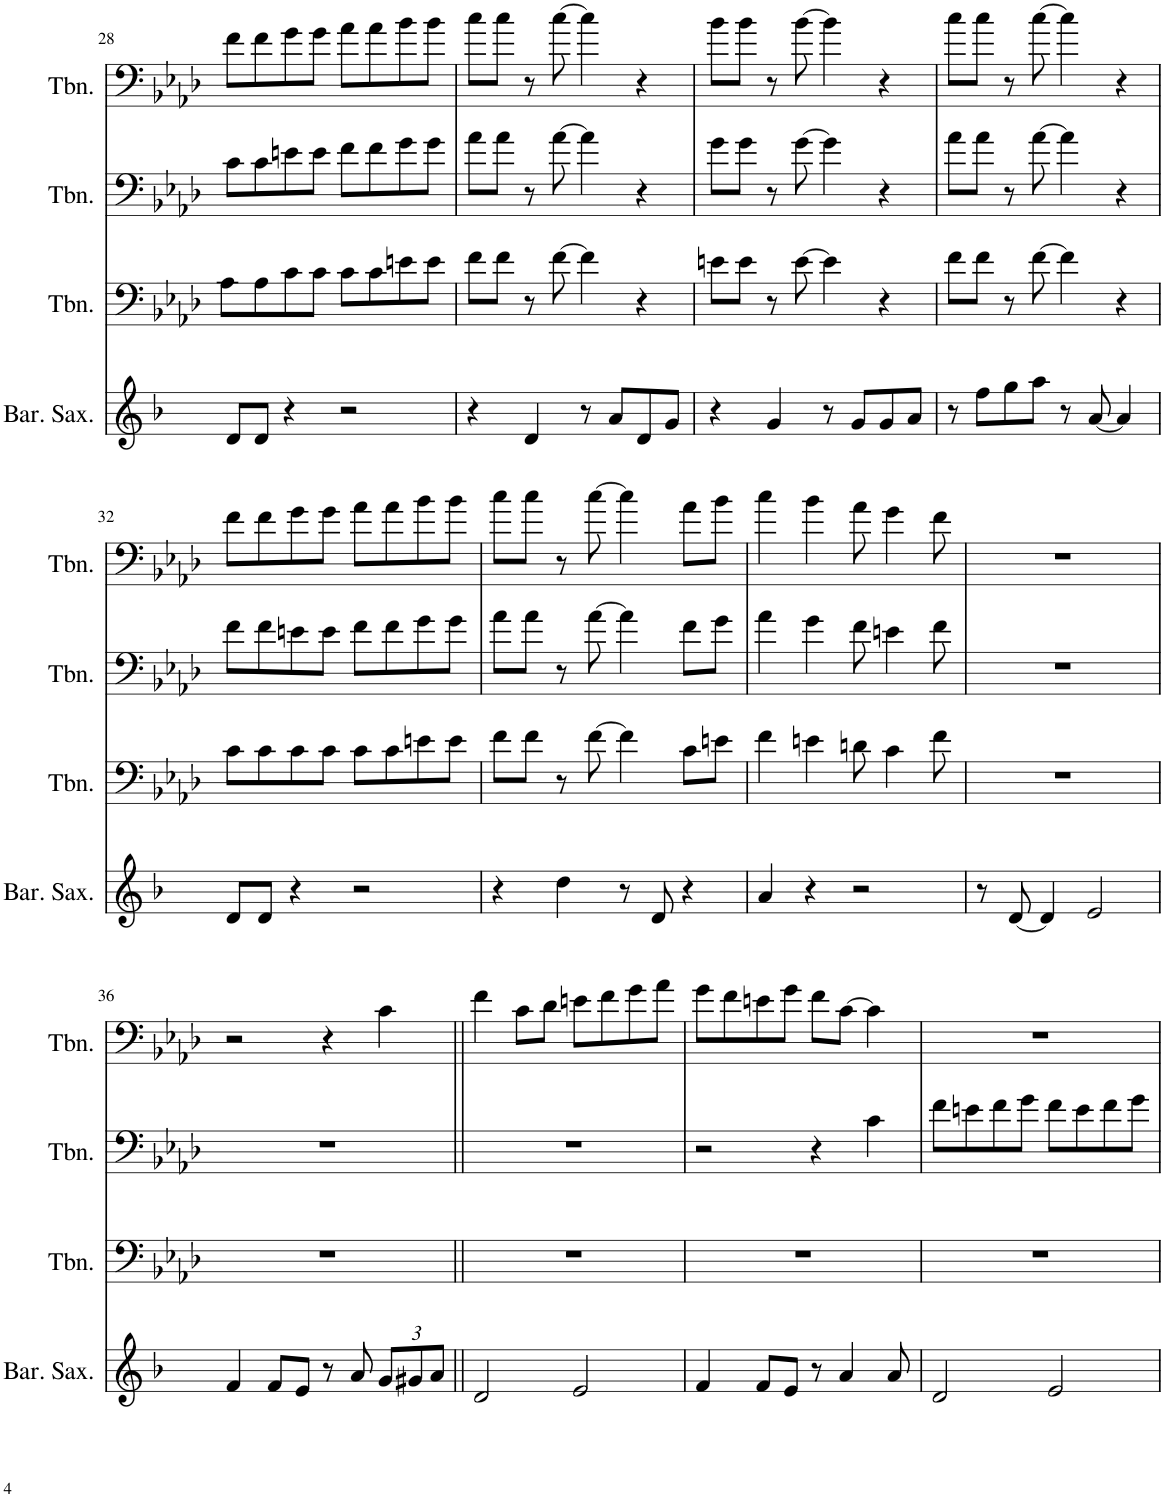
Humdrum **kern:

**kern	**kern	**kern	**kern
*part4	*part3	*part2	*part1
*staff4	*staff3	*staff2	*staff1
*I"Baritone Saxophone	*I"Trombone	*I"Trombone	*I"Trombone
*I'Bar. Sax.	*I'Tbn.	*I'Tbn.	*I'Tbn.
!!LO:PB:g=z
*clefG2	*clefF4	*clefF4	*clefF4
*Trd12c21	*	*	*
*k[b-]	*k[b-e-a-d-]	*k[b-e-a-d-]	*k[b-e-a-d-]
*M4/4	*M4/4	*M4/4	*M4/4
=28	=28	=28	=28
8d/L	8c\L	8c\L	8f\L
8d/J	8A-\	8c\	8f\
4r	8c\	8en\	8g\
.	8c\J	8e\J	8g\J
2r	8c\L	8f\L	8a-\L
.	8c\	8f\	8a-\
.	8en\	8g\	8b-\
.	8e\J	8g\J	8b-\J
=29	=29	=29	=29
4r	8f\L	8a-\L	8cc\L
.	8f\J	8a-\J	8cc\J
4d/	8r	8r	8r
.	[8f\	[8a-\	[8cc\
8r	4f\]	4a-\]	4cc\]
8a/L	.	.	.
8d/	4r	4r	4r
8g/J	.	.	.
=30	=30	=30	=30
4r	8en\L	8g\L	8b-\L
.	8e\J	8g\J	8b-\J
4g/	8r	8r	8r
.	[8e\	[8g\	[8b-\
8r	4e\]	4g\]	4b-\]
8g/L	.	.	.
8g/	4r	4r	4r
8a/J	.	.	.
=31	=31	=31	=31
8r	8f\L	8a-\L	8cc\L
8ff\L	8f\J	8a-\J	8cc\J
8gg\	8r	8r	8r
8aa\J	[8f\	[8a-\	[8cc\
8r	4f\]	4a-\]	4cc\]
[8a/	.	.	.
4a/]	4r	4r	4r
!!LO:LB:g=z
=32	=32	=32	=32
8d/L	8c\L	8f\L	8f\L
8d/J	8c\	8f\	8f\
4r	8c\	8en\	8g\
.	8c\J	8e\J	8g\J
2r	8c\L	8f\L	8a-\L
.	8c\	8f\	8a-\
.	8en\	8g\	8b-\
.	8e\J	8g\J	8b-\J
=33	=33	=33	=33
4r	8f\L	8a-\L	8cc\L
.	8f\J	8a-\J	8cc\J
4dd\	8r	8r	8r
.	[8f\	[8a-\	[8cc\
8r	4f\]	4a-\]	4cc\]
8d/	.	.	.
4r	8c\L	8f\L	8a-\L
.	8en\J	8g\J	8b-\J
=34	=34	=34	=34
4a/	4f\	4a-\	4cc\
4r	4en\	4g\	4b-\
2r	8dn\	8f\	8a-\
.	4c\	4en\	4g\
.	8f\	8f\	8f\
=35	=35	=35	=35
8r	1r	1r	1r
[8d/	.	.	.
4d/]	.	.	.
2e/	.	.	.
!!LO:LB:g=z
=36	=36	=36	=36
4f/	1r	1r	2r
8f/L	.	.	.
8e/J	.	.	.
8r	.	.	4r
8a/	.	.	.
*Xbrackettup	*	*	*
12g/L	.	.	4c\
12g#X/	.	.	.
12a/J	.	.	.
=37||	=37||	=37||	=37||
2d/	1r	1r	4f\
.	.	.	8c\L
.	.	.	8d-\J
2e/	.	.	8en\L
.	.	.	8f\
.	.	.	8g\
.	.	.	8a-\J
=38	=38	=38	=38
4f/	1r	2r	8g\L
.	.	.	8f\
8f/L	.	.	8en\
8e/J	.	.	8g\J
8r	.	4r	8f\L
4a/	.	.	[8c\J
.	.	4c\	4c\]
8a/	.	.	.
=39	=39	=39	=39
2d/	1r	8f\L	1r
.	.	8en\	.
.	.	8f\	.
.	.	8g\J	.
2e/	.	8f\L	.
.	.	8e\	.
.	.	8f\	.
.	.	8g\J	.
=	=	=	=
*-	*-	*-	*-
